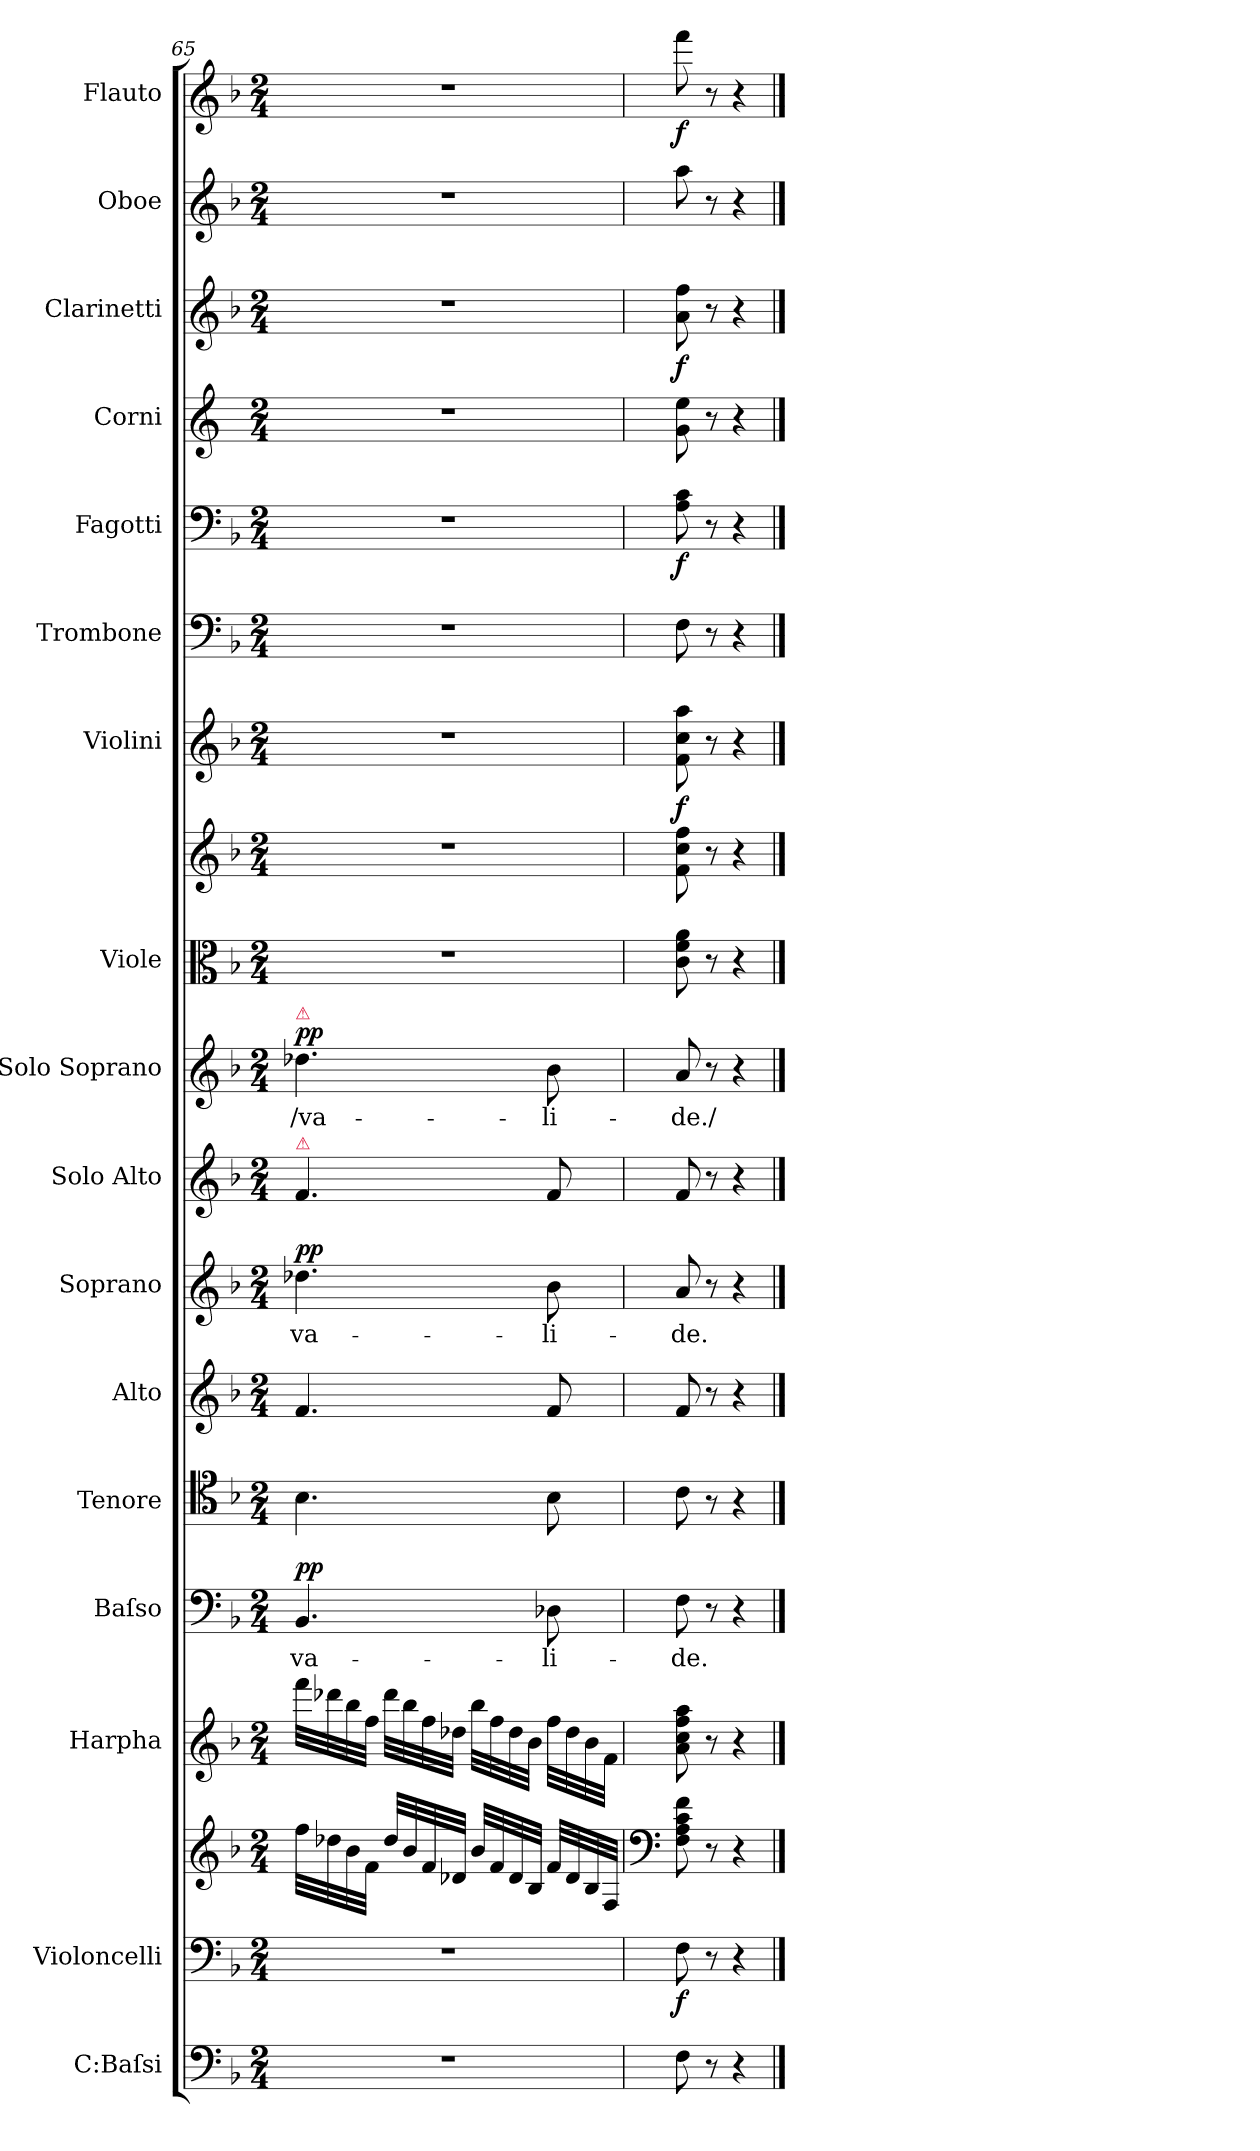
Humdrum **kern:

**kern	**kern	**dynam	**kern	**kern	**kern	**text	**dynam	**kern	**kern	**kern	**text	**dynam	**kern	**kern	**text	**dynam	**kern	**kern	**kern	**dynam	**kern	**kern	**dynam	**kern	**kern	**dynam	**kern	**kern	**dynam
*part19	*part18	*part18	*part17	*part16	*part15	*part15	*part15	*part14	*part13	*part12	*part12	*part12	*part11	*part10	*part10	*part10	*part9	*part8	*part7	*part7	*part6	*part5	*part5	*part4	*part3	*part3	*part2	*part1	*part1
*staff19	*staff18	*staff18	*staff17	*staff16	*staff15	*staff15	*staff15	*staff14	*staff13	*staff12	*staff12	*staff12	*staff11	*staff10	*staff10	*staff10	*staff9	*staff8	*staff7	*staff7	*staff6	*staff5	*staff5	*staff4	*staff3	*staff3	*staff2	*staff1	*staff1
*I"C:Baſsi	*I"Violoncelli	*	*	*I"Harpha	*I"Baſso	*	*	*I"Tenore	*I"Alto	*I"Soprano	*	*	*I"Solo Alto	*I"Solo Soprano	*	*	*I"Viole	*	*I"Violini	*	*I"Trombone	*I"Fagotti	*	*I"Corni	*I"Clarinetti	*	*I"Oboe	*I"Flauto	*
*	*I'Vc	*	*	*	*	*	*	*I'T	*I'A	*I'S	*	*	*I'A	*I'S	*	*	*I'Vla	*	*I'Vln	*	*I'Trb	*I'Bsn	*	*I'Hn	*I'Cl	*	*I'Ob	*I'Fl	*
*clefF4	*clefF4	*	*clefG2	*clefG2	*clefF4	*	*	*clefC4	*clefG2	*clefG2	*	*	*clefG2	*clefG2	*	*	*clefC3	*clefG2	*clefG2	*	*clefF4	*clefF4	*	*clefG2	*clefG2	*	*clefG2	*clefG2	*
*	*	*	*	*	*	*	*	*	*	*	*	*	*	*	*	*	*	*	*	*	*	*	*	*ITrd4c7	*	*	*	*	*
*k[b-]	*k[b-]	*	*k[b-]	*k[b-]	*k[b-]	*	*	*k[b-]	*k[b-]	*k[b-]	*	*	*k[b-]	*k[b-]	*	*	*k[b-]	*k[b-]	*k[b-]	*	*k[b-]	*k[b-]	*	*k[b-]	*k[b-]	*	*k[b-]	*k[b-]	*
*M2/4	*M2/4	*	*M2/4	*M2/4	*M2/4	*	*	*M2/4	*M2/4	*M2/4	*	*	*M2/4	*M2/4	*	*	*M2/4	*M2/4	*M2/4	*	*M2/4	*M2/4	*	*M2/4	*M2/4	*	*M2/4	*M2/4	*
=65	=65	=65	=65	=65	=65	=65	=65	=65	=65	=65	=65	=65	=65	=65	=65	=65	=65	=65	=65	=65	=65	=65	=65	=65	=65	=65	=65	=65	=65
!	!	!	!	!	!	!	!	!	!	!	!	!	!	!LO:TX:a:color=crimson:t=⚠	!	!	!	!	!	!	!	!	!	!	!	!	!	!	!
!	!	!	!	!	!	!	!	!	!	!	!	!	!LO:TX:a:color=crimson:t=⚠	!	!	!	!	!	!	!	!	!	!	!	!	!	!	!	!
!	!	!	!	!	!	!	!LO:DY:a	!	!	!	!	!LO:DY:a	!	!	!	!LO:DY:a	!	!	!	!	!	!	!	!	!	!	!	!	!
2r	2r	.	32ff\LLL	32fff\LLL	4.BB-/	va-	pp	4.B-\	4.f/	4.dd-X\	va-	pp	4.f/	4.dd-X\	/va-	pp	2r	2r	2r	.	2r	2r	.	2r	2r	.	2r	2r	.
.	.	.	32dd-X\	32ddd-X\	.	.	.	.	.	.	.	.	.	.	.	.	.	.	.	.	.	.	.	.	.	.	.	.	.
.	.	.	32b-\	32bb-\	.	.	.	.	.	.	.	.	.	.	.	.	.	.	.	.	.	.	.	.	.	.	.	.	.
.	.	.	32f\JJJ	32ff\JJJ	.	.	.	.	.	.	.	.	.	.	.	.	.	.	.	.	.	.	.	.	.	.	.	.	.
.	.	.	32dd-/LLL	32ddd-\LLL	.	.	.	.	.	.	.	.	.	.	.	.	.	.	.	.	.	.	.	.	.	.	.	.	.
.	.	.	32b-/	32bb-\	.	.	.	.	.	.	.	.	.	.	.	.	.	.	.	.	.	.	.	.	.	.	.	.	.
.	.	.	32f/	32ff\	.	.	.	.	.	.	.	.	.	.	.	.	.	.	.	.	.	.	.	.	.	.	.	.	.
.	.	.	32d-X/JJJ	32dd-X\JJJ	.	.	.	.	.	.	.	.	.	.	.	.	.	.	.	.	.	.	.	.	.	.	.	.	.
.	.	.	32b-/LLL	32bb-\LLL	.	.	.	.	.	.	.	.	.	.	.	.	.	.	.	.	.	.	.	.	.	.	.	.	.
.	.	.	32f/	32ff\	.	.	.	.	.	.	.	.	.	.	.	.	.	.	.	.	.	.	.	.	.	.	.	.	.
.	.	.	32d-/	32dd-\	.	.	.	.	.	.	.	.	.	.	.	.	.	.	.	.	.	.	.	.	.	.	.	.	.
.	.	.	32B-/JJJ	32b-\JJJ	.	.	.	.	.	.	.	.	.	.	.	.	.	.	.	.	.	.	.	.	.	.	.	.	.
.	.	.	32f/LLL	32ff\LLL	8D-X\	-li-	.	8B-\	8f/	8b-\	-li-	.	8f/	8b-\	-li-	.	.	.	.	.	.	.	.	.	.	.	.	.	.
.	.	.	32d-/	32dd-\	.	.	.	.	.	.	.	.	.	.	.	.	.	.	.	.	.	.	.	.	.	.	.	.	.
.	.	.	32B-/	32b-\	.	.	.	.	.	.	.	.	.	.	.	.	.	.	.	.	.	.	.	.	.	.	.	.	.
.	.	.	32F/JJJ	32f\JJJ	.	.	.	.	.	.	.	.	.	.	.	.	.	.	.	.	.	.	.	.	.	.	.	.	.
=66	=66	=66	=66	=66	=66	=66	=66	=66	=66	=66	=66	=66	=66	=66	=66	=66	=66	=66	=66	=66	=66	=66	=66	=66	=66	=66	=66	=66	=66
*	*	*	*clefF4	*	*	*	*	*	*	*	*	*	*	*	*	*	*	*	*	*	*	*	*	*	*	*	*	*	*
8F\	8F\	f	8F\ 8A\ 8c\ 8f\	8a\ 8cc\ 8ff\ 8aa\	8F\	-de.	.	8c\	8f/	8a/	-de.	.	8f/	8a/	-de./	.	8c\ 8f\ 8a\	8f\ 8cc\ 8ff\	8f\ 8cc\ 8aa\	f	8F\	8A\ 8c\	f	8c\ 8a\	8a\ 8ff\	f	8aa\	8fff\	f
8r	8r	.	8r	8r	8r	.	.	8r	8r	8r	.	.	8r	8r	.	.	8r	8r	8r	.	8r	8r	.	8r	8r	.	8r	8r	.
4r	4r	.	4r	4r	4r	.	.	4r	4r	4r	.	.	4r	4r	.	.	4r	4r	4r	.	4r	4r	.	4r	4r	.	4r	4r	.
==	==	==	==	==	==	==	==	==	==	==	==	==	==	==	==	==	==	==	==	==	==	==	==	==	==	==	==	==	==
*-	*-	*-	*-	*-	*-	*-	*-	*-	*-	*-	*-	*-	*-	*-	*-	*-	*-	*-	*-	*-	*-	*-	*-	*-	*-	*-	*-	*-	*-
